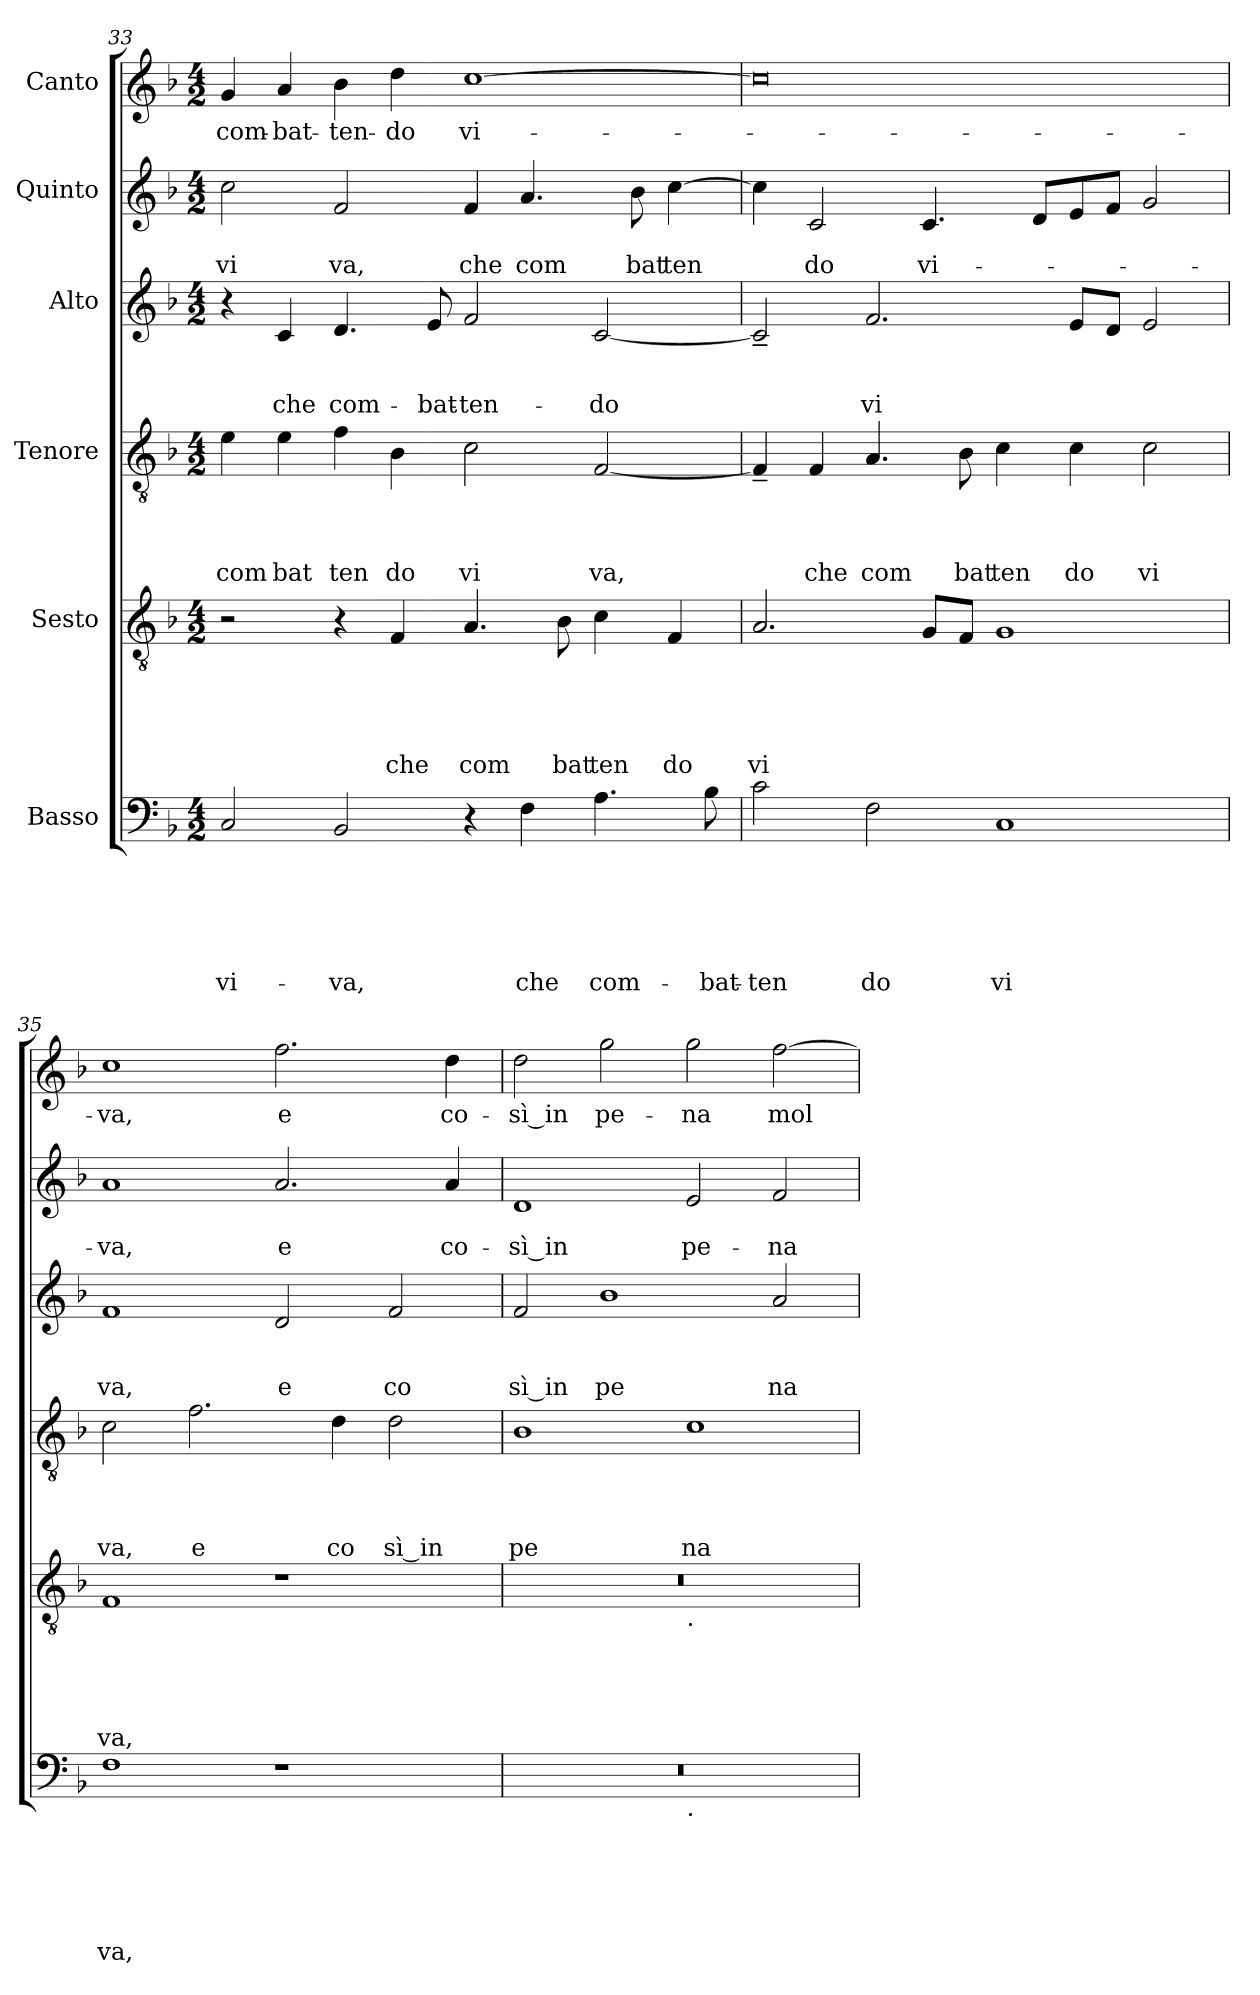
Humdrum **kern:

**kern	**text	**text	**text	**text	**text	**text	**kern	**text	**text	**text	**text	**text	**kern	**text	**text	**text	**text	**kern	**text	**text	**text	**kern	**text	**text	**kern	**text
*part6	*part6	*part6	*part6	*part6	*part6	*part6	*part5	*part5	*part5	*part5	*part5	*part5	*part4	*part4	*part4	*part4	*part4	*part3	*part3	*part3	*part3	*part2	*part2	*part2	*part1	*part1
*staff6	*staff6	*staff6	*staff6	*staff6	*staff6	*staff6	*staff5	*staff5	*staff5	*staff5	*staff5	*staff5	*staff4	*staff4	*staff4	*staff4	*staff4	*staff3	*staff3	*staff3	*staff3	*staff2	*staff2	*staff2	*staff1	*staff1
*I"Basso	*	*	*	*	*	*	*I"Sesto	*	*	*	*	*	*I"Tenore	*	*	*	*	*I"Alto	*	*	*	*I"Quinto	*	*	*I"Canto	*
*clefF4	*	*	*	*	*	*	*clefGv2	*	*	*	*	*	*clefGv2	*	*	*	*	*clefG2	*	*	*	*clefG2	*	*	*clefG2	*
*k[b-]	*	*	*	*	*	*	*k[b-]	*	*	*	*	*	*k[b-]	*	*	*	*	*k[b-]	*	*	*	*k[b-]	*	*	*k[b-]	*
*F:	*	*	*	*	*	*	*F:	*	*	*	*	*	*F:	*	*	*	*	*F:	*	*	*	*F:	*	*	*F:	*
*M4/2	*	*	*	*	*	*	*M4/2	*	*	*	*	*	*M4/2	*	*	*	*	*M4/2	*	*	*	*M4/2	*	*	*M4/2	*
=33	=33	=33	=33	=33	=33	=33	=33	=33	=33	=33	=33	=33	=33	=33	=33	=33	=33	=33	=33	=33	=33	=33	=33	=33	=33	=33
!	!	!	!	!	!	!LO:LY:b	!	!	!	!	!	!	!	!	!	!	!LO:LY:b	!	!	!	!	!	!	!LO:LY:b	!	!LO:LY:b
2C/	.	.	.	.	.	vi-	2r	.	.	.	.	.	4e\	.	.	.	com	4r	.	.	.	2cc\	.	vi	4g/	com-
!	!	!	!	!	!	!	!	!	!	!	!	!	!	!	!	!	!LO:LY:b	!	!	!	!LO:LY:b	!	!	!	!	!LO:LY:b
.	.	.	.	.	.	.	.	.	.	.	.	.	4e\	.	.	.	bat	4c/	.	.	che	.	.	.	4a/	-bat-
!	!	!	!	!	!	!LO:LY:b	!	!	!	!	!	!	!	!	!	!	!LO:LY:b	!	!	!	!LO:LY:b	!	!	!LO:LY:b	!	!LO:LY:b
2BB-/	.	.	.	.	.	-va,	4r	.	.	.	.	.	4f\	.	.	.	ten	4.d/	.	.	com-	2f/	.	va,	4b-\	-ten-
!	!	!	!	!	!	!	!	!	!	!	!	!LO:LY:b	!	!	!	!	!LO:LY:b	!	!	!	!	!	!	!	!	!LO:LY:b
.	.	.	.	.	.	.	4F/	.	.	.	.	che	4B-\	.	.	.	do	.	.	.	.	.	.	.	4dd\	-do
!	!	!	!	!	!	!	!	!	!	!	!	!	!	!	!	!	!	!	!	!	!LO:LY:b	!	!	!	!	!
.	.	.	.	.	.	.	.	.	.	.	.	.	.	.	.	.	.	8e/	.	.	-bat-	.	.	.	.	.
!	!	!	!	!	!	!	!	!	!	!	!	!LO:LY:b	!	!	!	!	!LO:LY:b	!	!	!	!LO:LY:b	!	!	!LO:LY:b	!	!LO:LY:b
4r	.	.	.	.	.	.	4.A/	.	.	.	.	com	2c\	.	.	.	vi	2f/	.	.	-ten-	4f/	.	che	[<1cc	vi-
!	!	!	!	!	!	!LO:LY:b	!	!	!	!	!	!	!	!	!	!	!	!	!	!	!	!	!	!LO:LY:b	!	!
4F\	.	.	.	.	.	che	.	.	.	.	.	.	.	.	.	.	.	.	.	.	.	4.a/	.	com	.	.
!	!	!	!	!	!	!	!	!	!	!	!	!LO:LY:b	!	!	!	!	!	!	!	!	!	!	!	!	!	!
.	.	.	.	.	.	.	8B-\	.	.	.	.	bat	.	.	.	.	.	.	.	.	.	.	.	.	.	.
!	!	!	!	!	!	!LO:LY:b	!	!	!	!	!	!LO:LY:b	!	!	!	!	!LO:LY:b	!	!	!	!LO:LY:b	!	!	!	!	!
4.A\	.	.	.	.	.	com-	4c\	.	.	.	.	ten	[<2F/	.	.	.	va,	[<2c/	.	.	-do	.	.	.	.	.
!	!	!	!	!	!	!	!	!	!	!	!	!	!	!	!	!	!	!	!	!	!	!	!	!LO:LY:b	!	!
.	.	.	.	.	.	.	.	.	.	.	.	.	.	.	.	.	.	.	.	.	.	8b-\	.	bat	.	.
!	!	!	!	!	!	!	!	!	!	!	!	!LO:LY:b	!	!	!	!	!	!	!	!	!	!	!	!LO:LY:b	!	!
.	.	.	.	.	.	.	4F/	.	.	.	.	do	.	.	.	.	.	.	.	.	.	[<4cc\	.	ten	.	.
!	!	!	!	!	!	!LO:LY:b	!	!	!	!	!	!	!	!	!	!	!	!	!	!	!	!	!	!	!	!
8B-\	.	.	.	.	.	-bat-	.	.	.	.	.	.	.	.	.	.	.	.	.	.	.	.	.	.	.	.
!!LO:LB:g=z
=34	=34	=34	=34	=34	=34	=34	=34	=34	=34	=34	=34	=34	=34	=34	=34	=34	=34	=34	=34	=34	=34	=34	=34	=34	=34	=34
!	!	!	!	!	!	!LO:LY:b	!	!	!	!	!	!LO:LY:b	!	!	!	!	!	!	!	!	!	!	!	!	!	!
2c\	.	.	.	.	.	-ten	2.A/	.	.	.	.	vi	4F~</]	.	.	.	.	2c~</]	.	.	.	4cc\]	.	.	0cc]	.
!	!	!	!	!	!	!	!	!	!	!	!	!	!	!	!	!	!LO:LY:b	!	!	!	!	!	!	!LO:LY:b	!	!
.	.	.	.	.	.	.	.	.	.	.	.	.	4F/	.	.	.	che	.	.	.	.	2c/	.	do	.	.
!	!	!	!	!	!	!LO:LY:b	!	!	!	!	!	!	!	!	!	!	!LO:LY:b	!	!	!	!LO:LY:b	!	!	!	!	!
2F\	.	.	.	.	.	do	.	.	.	.	.	.	4.A/	.	.	.	com	2.f/	.	.	vi	.	.	.	.	.
!	!	!	!	!	!	!	!	!	!	!	!	!	!	!	!	!	!	!	!	!	!	!	!	!LO:LY:b	!	!
.	.	.	.	.	.	.	8G/L	.	.	.	.	.	.	.	.	.	.	.	.	.	.	4.c/	.	vi-	.	.
!	!	!	!	!	!	!	!	!	!	!	!	!	!	!	!	!	!LO:LY:b	!	!	!	!	!	!	!	!	!
.	.	.	.	.	.	.	8F/J	.	.	.	.	.	8B-\	.	.	.	bat	.	.	.	.	.	.	.	.	.
!	!	!	!	!	!	!LO:LY:b	!	!	!	!	!	!	!	!	!	!	!LO:LY:b	!	!	!	!	!	!	!	!	!
1C	.	.	.	.	.	vi	1G	.	.	.	.	.	4c\	.	.	.	ten	.	.	.	.	.	.	.	.	.
.	.	.	.	.	.	.	.	.	.	.	.	.	.	.	.	.	.	.	.	.	.	8d/L	.	.	.	.
!	!	!	!	!	!	!	!	!	!	!	!	!	!	!	!	!	!LO:LY:b	!	!	!	!	!	!	!	!	!
.	.	.	.	.	.	.	.	.	.	.	.	.	4c\	.	.	.	do	8e/L	.	.	.	8e/	.	.	.	.
.	.	.	.	.	.	.	.	.	.	.	.	.	.	.	.	.	.	8d/J	.	.	.	8f/J	.	.	.	.
!	!	!	!	!	!	!	!	!	!	!	!	!	!	!	!	!	!LO:LY:b	!	!	!	!	!	!	!	!	!
.	.	.	.	.	.	.	.	.	.	.	.	.	2c\	.	.	.	vi	2e/	.	.	.	2g/	.	.	.	.
=35	=35	=35	=35	=35	=35	=35	=35	=35	=35	=35	=35	=35	=35	=35	=35	=35	=35	=35	=35	=35	=35	=35	=35	=35	=35	=35
!	!	!	!	!	!	!LO:LY:b	!	!	!	!	!	!LO:LY:b	!	!	!	!	!LO:LY:b	!	!	!	!LO:LY:b	!	!	!LO:LY:b	!	!LO:LY:b
1F	.	.	.	.	.	va,	1F	.	.	.	.	va,	2c\	.	.	.	va,	1f	.	.	va,	1a	.	-va,	1cc	-va,
!	!	!	!	!	!	!	!	!	!	!	!	!	!	!	!	!	!LO:LY:b	!	!	!	!	!	!	!	!	!
.	.	.	.	.	.	.	.	.	.	.	.	.	2.f\	.	.	.	e	.	.	.	.	.	.	.	.	.
!	!	!	!	!	!	!	!	!	!	!	!	!	!	!	!	!	!	!	!	!	!LO:LY:b	!	!	!LO:LY:b	!	!LO:LY:b
1r	.	.	.	.	.	.	1r	.	.	.	.	.	.	.	.	.	.	2d/	.	.	e	2.a/	.	e	2.ff\	e
!	!	!	!	!	!	!	!	!	!	!	!	!	!	!	!	!	!LO:LY:b	!	!	!	!	!	!	!	!	!
.	.	.	.	.	.	.	.	.	.	.	.	.	4d\	.	.	.	co	.	.	.	.	.	.	.	.	.
!	!	!	!	!	!	!	!	!	!	!	!	!	!	!	!	!	!LO:LY:b:rj	!	!	!	!LO:LY:b	!	!	!	!	!
.	.	.	.	.	.	.	.	.	.	.	.	.	2d\	.	.	.	sì in	2f/	.	.	co	.	.	.	.	.
!	!	!	!	!	!	!	!	!	!	!	!	!	!	!	!	!	!	!	!	!	!	!	!	!LO:LY:b	!	!LO:LY:b
.	.	.	.	.	.	.	.	.	.	.	.	.	.	.	.	.	.	.	.	.	.	4a/	.	co-	4dd\	co-
=36	=36	=36	=36	=36	=36	=36	=36	=36	=36	=36	=36	=36	=36	=36	=36	=36	=36	=36	=36	=36	=36	=36	=36	=36	=36	=36
!	!	!	!	!	!	!	!	!	!	!	!	!	!	!	!	!	!LO:LY:b	!	!	!	!LO:LY:b:rj	!	!	!LO:LY:b:rj	!	!LO:LY:b:rj
*^	*	*	*	*	*	*	*^	*	*	*	*	*	*	*	*	*	*	*	*	*	*	*	*	*	*	*
0r	1ryy	.	.	.	.	.	.	0r	1ryy	.	.	.	.	.	1B-	.	.	.	pe	2f/	.	.	sì in	1d	.	-sì in	2dd\	-sì in
!	!	!	!	!	!	!	!	!	!	!	!	!	!	!	!	!	!	!	!	!	!	!	!LO:LY:b	!	!	!	!	!LO:LY:b
.	.	.	.	.	.	.	.	.	.	.	.	.	.	.	.	.	.	.	.	1b-	.	.	pe	.	.	.	2gg\	pe-
!	!	!	!	!	!	!	!	!	!LO:TX:b:t=.	!	!	!	!	!	!	!	!	!	!	!	!	!	!	!	!	!	!	!
!	!LO:TX:b:t=.	!	!	!	!	!	!	!	!	!	!	!	!	!	!	!	!	!	!	!	!	!	!	!	!	!	!	!
!	!	!	!	!	!	!	!	!	!	!	!	!	!	!	!	!	!	!	!LO:LY:b	!	!	!	!	!	!	!LO:LY:b	!	!LO:LY:b
.	1ryy	.	.	.	.	.	.	.	1ryy	.	.	.	.	.	1c	.	.	.	na	.	.	.	.	2e/	.	pe-	2gg\	-na
!	!	!	!	!	!	!	!	!	!	!	!	!	!	!	!	!	!	!	!	!	!	!	!LO:LY:b	!	!	!LO:LY:b	!	!LO:LY:b
.	.	.	.	.	.	.	.	.	.	.	.	.	.	.	.	.	.	.	.	2a/	.	.	na	2f/	.	-na	[>2ff\	mol-
*v	*v	*	*	*	*	*	*	*	*	*	*	*	*	*	*	*	*	*	*	*	*	*	*	*	*	*	*	*
*	*	*	*	*	*	*	*v	*v	*	*	*	*	*	*	*	*	*	*	*	*	*	*	*	*	*	*	*
=	=	=	=	=	=	=	=	=	=	=	=	=	=	=	=	=	=	=	=	=	=	=	=	=	=	=
*-	*-	*-	*-	*-	*-	*-	*-	*-	*-	*-	*-	*-	*-	*-	*-	*-	*-	*-	*-	*-	*-	*-	*-	*-	*-	*-
